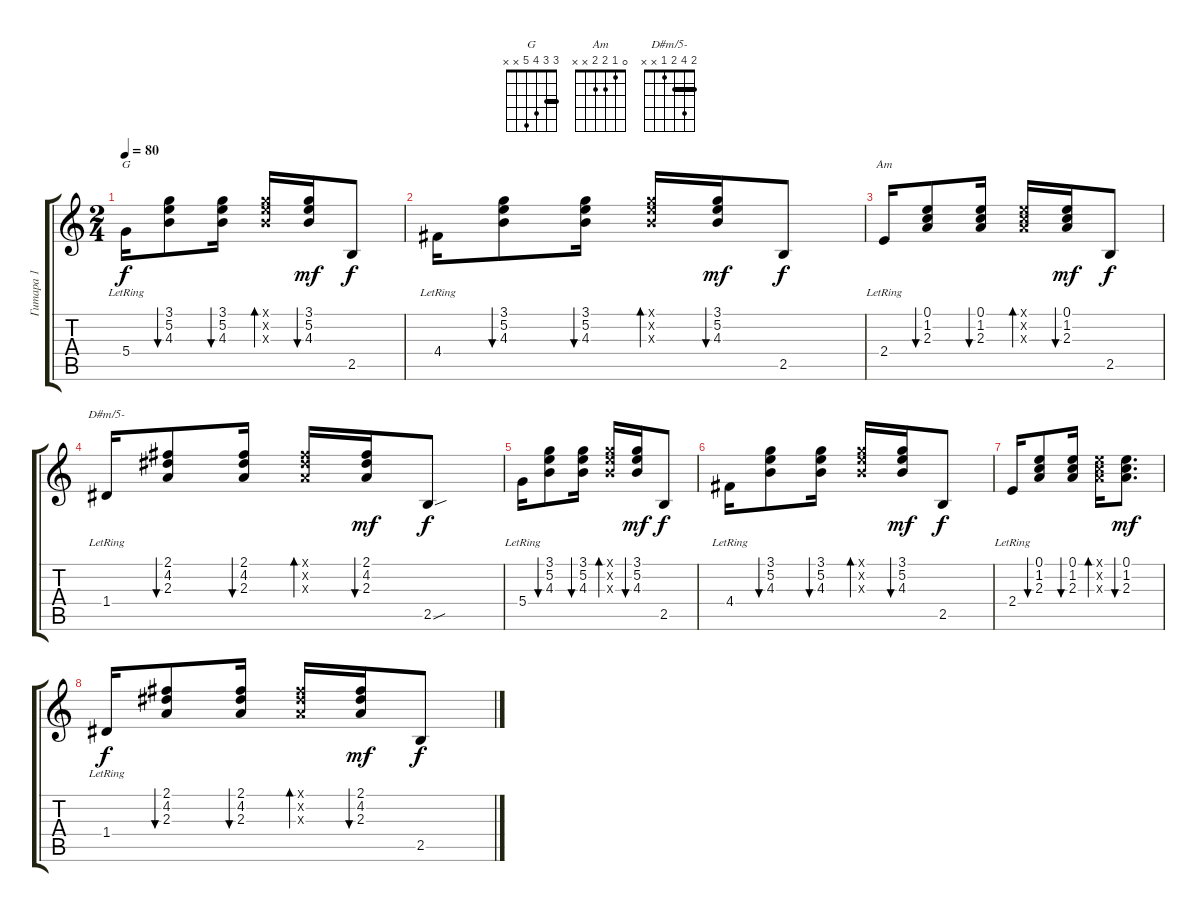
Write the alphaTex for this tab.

\track ("Гитара 1" "Гитара 1") {instrument acousticguitarsteel}
\staff {score tabs}
\tuning (E4 B3 G3 D3 A2 E2) {hide}
\chord ("G" 3 3 4 5 x x) {barre 3}
\chord ("Am" 0 1 2 2 x x)
\chord ("D#m/5-" 2 4 2 1 x x) {barre 2}
\ts (2 4)
\tempo 80
\clef g2
\ks c
5.4{lr}.16{ch "G" dy f} (3.1 5.2 4.3).8{bu 30} (3.1 5.2 4.3).16{bu 30} (3.1{x} 5.2{x} 4.3{x}).16{bd 30} (3.1 5.2 4.3).16{bu 30 dy mf} 2.5.8{dy f} |
4.4{lr}.16 (3.1 5.2 4.3).8{bu 30} (3.1 5.2 4.3).16{bu 30} (3.1{x} 5.2{x} 4.3{x}).16{bd 30} (3.1 5.2 4.3).16{bu 30 dy mf} 2.5.8{dy f} |
2.4{lr}.16{ch "Am"} (0.1 1.2 2.3).8{bu 30} (0.1 1.2 2.3).16{bu 30} (0.1{x} 1.2{x} 2.3{x}).16{bd 30} (0.1 1.2 2.3).16{bu 30 dy mf} 2.5.8{dy f} |
1.4{lr}.16{ch "D#m/5-"} (2.1 4.2 2.3).8{bu 30} (2.1 4.2 2.3).16{bu 30} (2.1{x} 4.2{x} 2.3{x}).16{bd 30} (2.1 4.2 2.3).16{bu 30 dy mf} 2.5{sou}.8{dy f} |
5.4{lr}.16 (3.1 5.2 4.3).8{bu 30} (3.1 5.2 4.3).16{bu 30} (3.1{x} 5.2{x} 4.3{x}).16{bd 30} (3.1 5.2 4.3).16{bu 30 dy mf} 2.5.8{dy f} |
4.4{lr}.16 (3.1 5.2 4.3).8{bu 30} (3.1 5.2 4.3).16{bu 30} (3.1{x} 5.2{x} 4.3{x}).16{bd 30} (3.1 5.2 4.3).16{bu 30 dy mf} 2.5.8{dy f} |
2.4{lr}.16 (0.1 1.2 2.3).8{bu 30} (0.1 1.2 2.3).16{bu 30} (0.1{x} 1.2{x} 2.3{x}).16{bd 30} (0.1 1.2 2.3).8{d bu 30 dy mf} |
1.4{lr}.16{dy f} (2.1 4.2 2.3).8{bu 30} (2.1 4.2 2.3).16{bu 30} (2.1{x} 4.2{x} 2.3{x}).16{bd 30} (2.1 4.2 2.3).16{bu 30 dy mf} 2.5.8{dy f}
